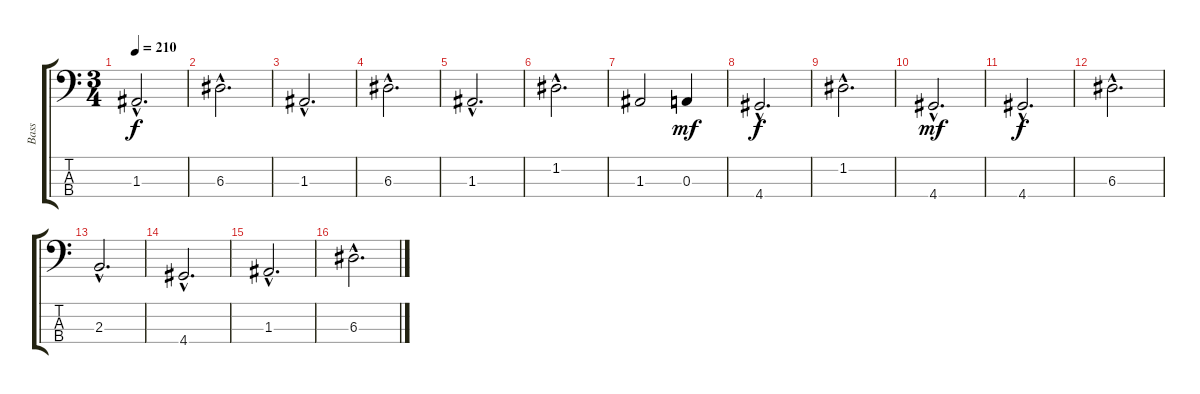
\track ("Bass" "Bass") {instrument acousticbass}
\staff {score tabs}
\tuning (G2 D2 A1 E1) {hide}
\ts (3 4)
\tempo 210
\clef f4
\ks c
1.3{hac}.2{d dy f} |
6.3{hac}.2{d} |
1.3{hac}.2{d} |
6.3{hac}.2{d} |
1.3{hac}.2{d} |
1.2{hac}.2{d} |
1.3.2 0.3.4{dy mf} |
4.4{hac}.2{d dy f} |
1.2{hac}.2{d} |
4.4{hac}.2{d dy mf} |
4.4{hac}.2{d dy f} |
6.3{hac}.2{d} |
2.3{hac}.2{d} |
4.4{hac}.2{d} |
1.3{hac}.2{d} |
6.3{hac}.2{d}
